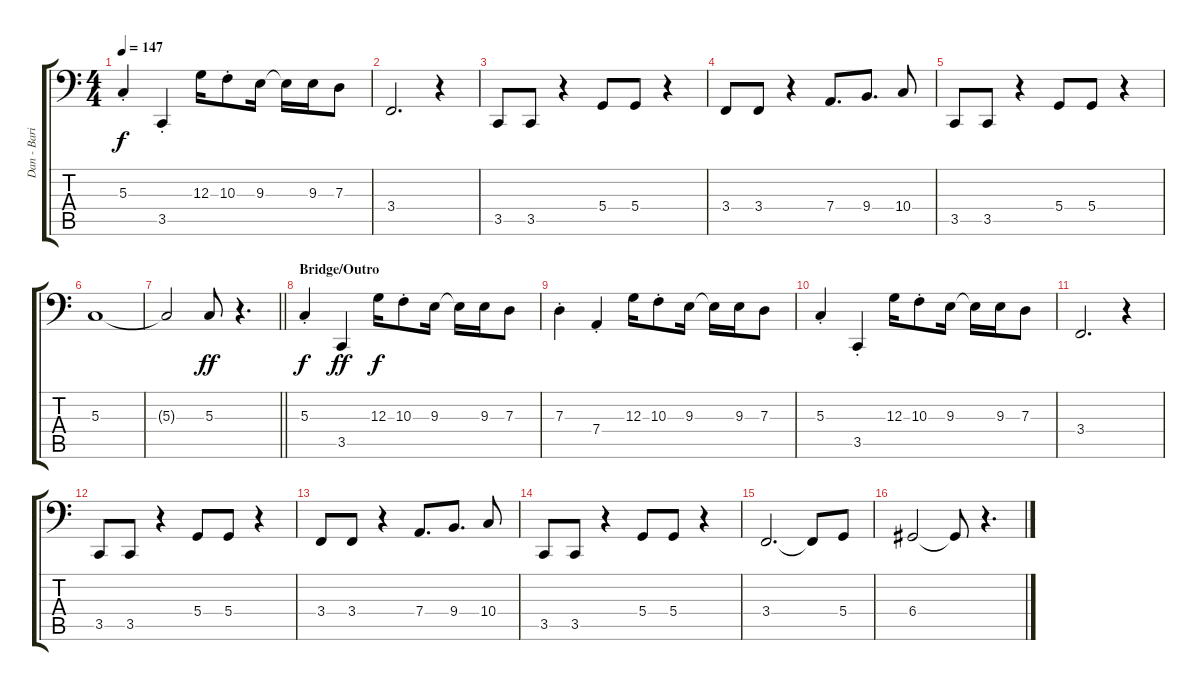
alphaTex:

\track ("Dan - Bari Sax" "Dan - Bari") {instrument baritonesax}
\staff {score tabs}
\tuning (E3 B2 G2 D2 A1 E1) {hide}
\ts (4 4)
\tempo 147
\clef f4
\ks c
5.3{st}.4{dy f} 3.5{st}.4 12.3.16 10.3{st}.8 9.3.16 9.3{t}.16 9.3.16 7.3.8 |
3.4.2{d} r.4 |
3.5.8 3.5.8 r.4 5.4.8 5.4.8 r.4 |
3.4.8 3.4.8 r.4 7.4.8{d} 9.4.8{d} 10.4.8 |
3.5.8 3.5.8 r.4 5.4.8 5.4.8 r.4 |
5.3.1 |
\barLineRight lightlight
5.3{t}.2 5.3.8{dy ff} r.4{d} |
\section ("" "Bridge/Outro")
5.3{st}.4{dy f} 3.5{st}.4{dy ff} 12.3.16{dy f} 10.3{st}.8 9.3.16 9.3{t}.16 9.3.16 7.3.8 |
7.3{st}.4 7.4{st}.4 12.3.16 10.3{st}.8 9.3.16 9.3{t}.16 9.3.16 7.3.8 |
5.3{st}.4 3.5{st}.4 12.3.16 10.3{st}.8 9.3.16 9.3{t}.16 9.3.16 7.3.8 |
3.4.2{d} r.4 |
3.5.8 3.5.8 r.4 5.4.8 5.4.8 r.4 |
3.4.8 3.4.8 r.4 7.4.8{d} 9.4.8{d} 10.4.8 |
3.5.8 3.5.8 r.4 5.4.8 5.4.8 r.4 |
3.4.2{d} 3.4{t}.8 5.4.8 |
6.4.2 6.4{t}.8 r.4{d}
